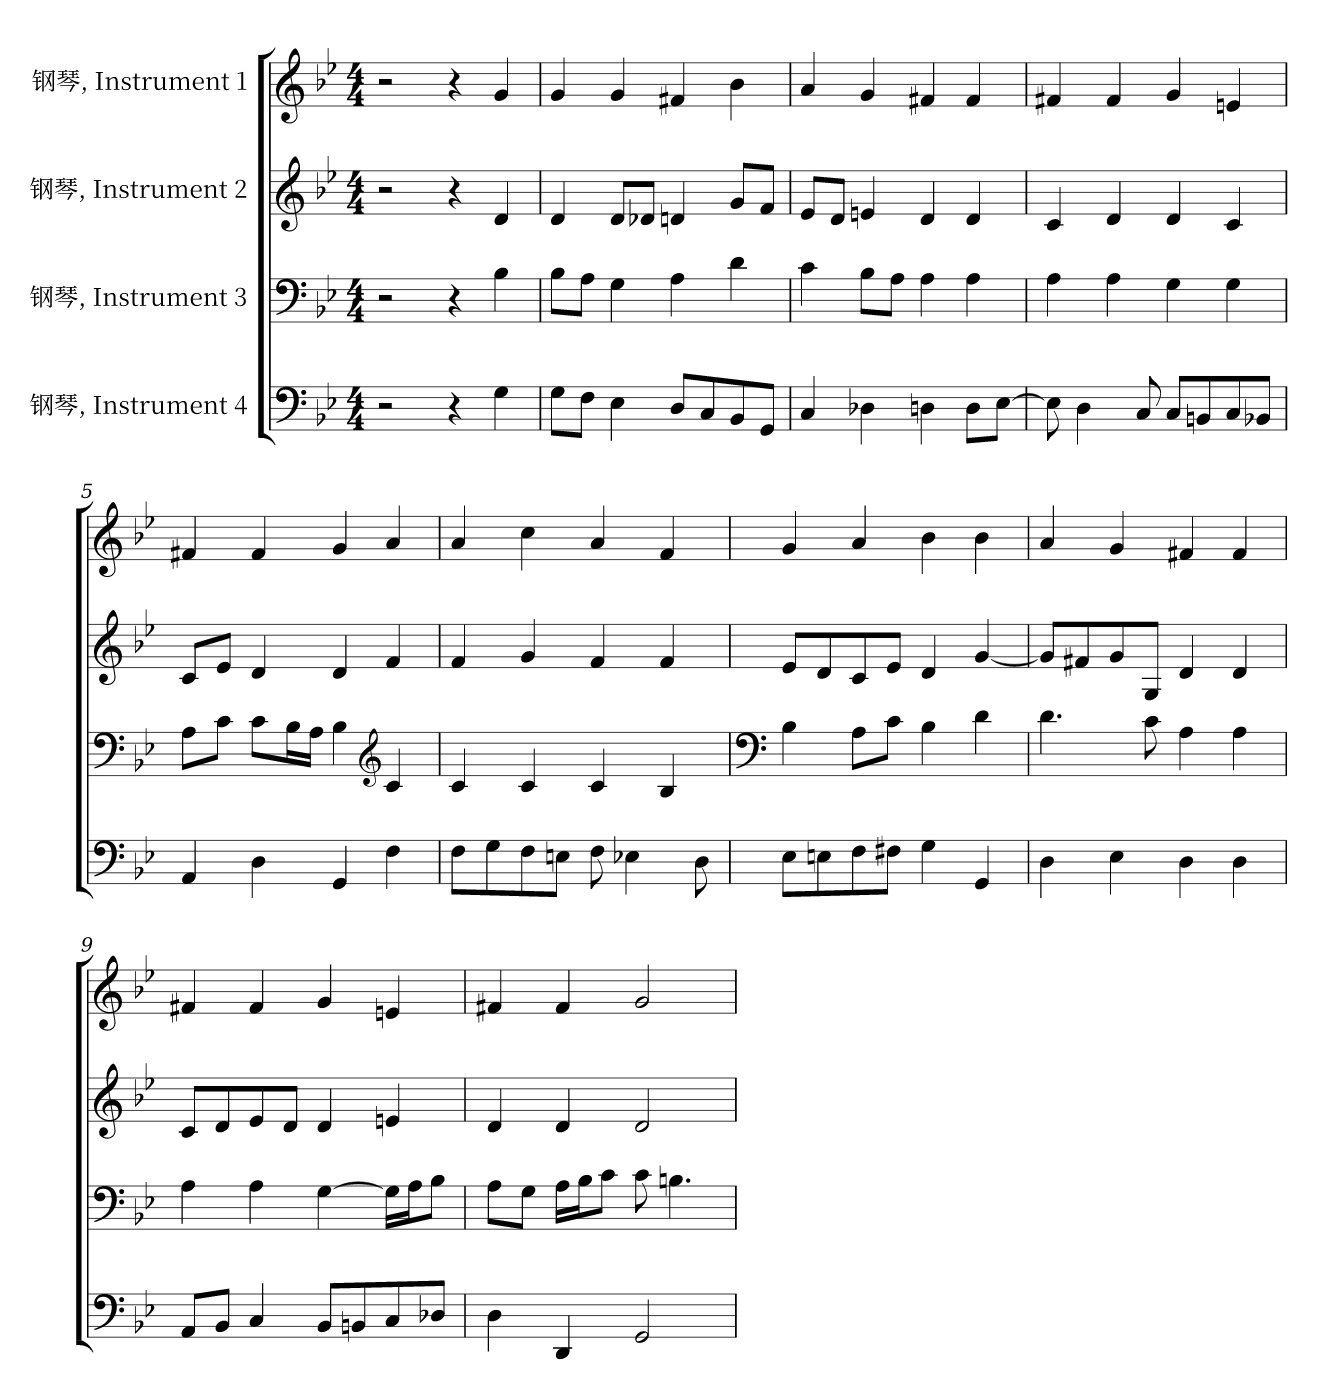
**kern	**kern	**kern	**kern
*part4	*part3	*part2	*part1
*staff4	*staff3	*staff2	*staff1
*I"钢琴, Instrument 4	*I"钢琴, Instrument 3	*I"钢琴, Instrument 2	*I"钢琴, Instrument 1
*clefF4	*clefF4	*clefG2	*clefG2
*k[b-e-]	*k[b-e-]	*k[b-e-]	*k[b-e-]
*M4/4	*M4/4	*M4/4	*M4/4
*MM84	*MM84	*MM84	*MM84
=1	=1	=1	=1
2r	2r	2r	2r
4r	4r	4r	4r
4G\	4B-\	4d/	4g/
=2	=2	=2	=2
8G\L	8B-\L	4d/	4g/
8F\J	8A\J	.	.
4E-\	4G\	8d/L	4g/
.	.	8d-X/J	.
8D/L	4A\	4dn/	4f#X/
8C/	.	.	.
8BB-/	4d\	8g/L	4b-\
8GG/J	.	8f/J	.
=3	=3	=3	=3
4C/	4c\	8e-/L	4a/
.	.	8d/J	.
4D-X\	8B-\L	4en/	4g/
.	8A\J	.	.
4Dn\	4A\	4d/	4f#X/
8D\L	4A\	4d/	4f#/
[8E-\J	.	.	.
=4	=4	=4	=4
8E-\]	4A\	4c/	4f#X/
4D\	.	.	.
.	4A\	4d/	4f#/
8C/	.	.	.
8C/L	4G\	4d/	4g/
8BBn/	.	.	.
8C/	4G\	4c/	4en/
8BB-X/J	.	.	.
!!LO:LB:g=z
=5	=5	=5	=5
4AA/	8A\L	8c/L	4f#X/
.	8c\J	8e-/J	.
4D\	8c\L	4d/	4f#/
.	16B-\L	.	.
.	16A\JJ	.	.
4GG/	4B-\	4d/	4g/
*	*clefG2	*	*
4F\	4c/	4f/	4a/
=6	=6	=6	=6
8F\L	4c/	4f/	4a/
8G\	.	.	.
8F\	4c/	4g/	4cc\
8En\J	.	.	.
8F\	4c/	4f/	4a/
4E-X\	.	.	.
.	4B-/	4f/	4f/
8D\	.	.	.
=7	=7	=7	=7
*	*clefF4	*	*
8E-\L	4B-\	8e-/L	4g/
8En\	.	8d/	.
8F\	8A\L	8c/	4a/
8F#X\J	8c\J	8e-/J	.
4G\	4B-\	4d/	4b-\
4GG/	4d\	[4g/	4b-\
=8	=8	=8	=8
4D\	4.d\	8g/L]	4a/
.	.	8f#X/	.
4E-\	.	8g/	4g/
.	8c\	8G/J	.
4D\	4A\	4d/	4f#X/
4D\	4A\	4d/	4f#/
!!LO:LB:g=z
=9	=9	=9	=9
8AA/L	4A\	8c/L	4f#X/
8BB-/J	.	8d/	.
4C/	4A\	8e-/	4f#/
.	.	8d/J	.
8BB-/L	[4G\	4d/	4g/
8BBn/	.	.	.
8C/	16G\LL]	4en/	4en/
.	16A\J	.	.
8D-X/J	8B-\J	.	.
=10	=10	=10	=10
4D\	8A\L	4d/	4f#X/
.	8G\J	.	.
4DD/	16A\LL	4d/	4f#/
.	16B-\J	.	.
.	8c\J	.	.
2GG/	8c\	2d/	2g/
.	4.Bn\	.	.
=	=	=	=
*-	*-	*-	*-
